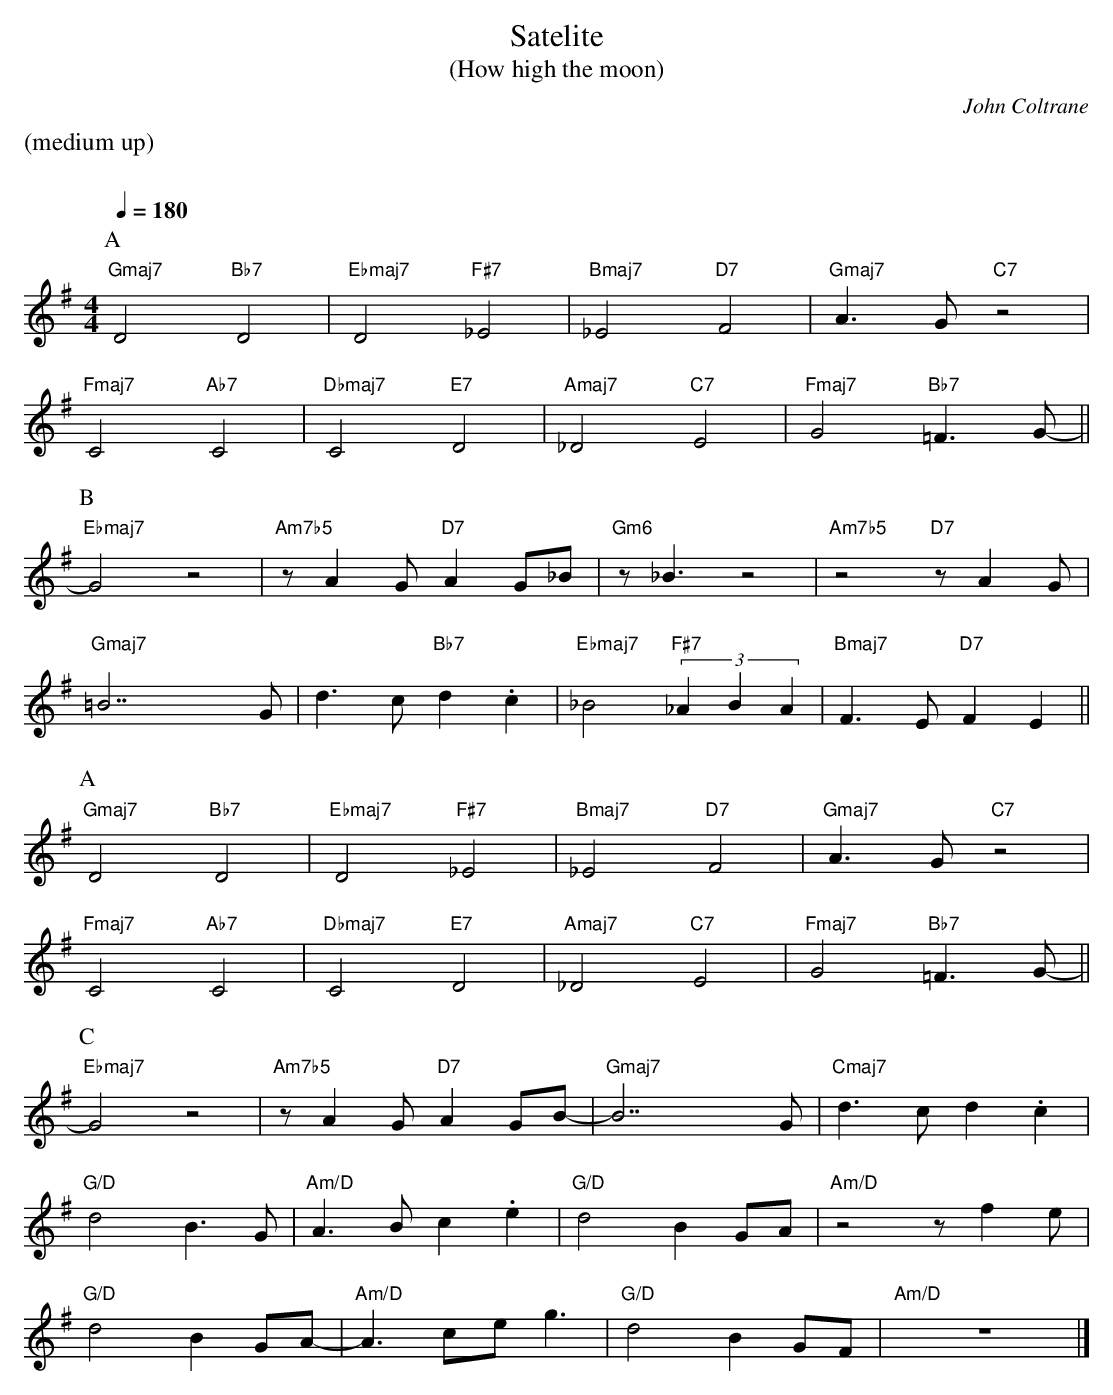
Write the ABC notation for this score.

X:1
T: Satelite
T: (How high the moon)
M:4/4
L:1/4
C:John Coltrane
Q:1/4=180
%%staves (chords melody)
K:G
%%text (medium up)
%%vskip 20
P: A
V:chords
"Gmaj7"x2 "Bb7"x2 | "Ebmaj7"x2 "F#7"x2 | "Bmaj7"x2 "D7"x2 | "Gmaj7"x2 "C7"x2 |
"Fmaj7"x2 "Ab7"x2 | "Dbmaj7"x2 "E7"x2 | "Amaj7"x2 "C7"x2 | "Fmaj7"x2 "Bb7"x2 ||
V:melody
D2D2 | D2_E2 | _E2F2 | A>Gz2 |
C2C2 | C2D2 | _D2E2 | G2=F>G- |
P: B
V:chords
"Ebmaj7"x2 x2 | "Am7b5"x2 "D7"x2 | "Gm6"x2 x2 | "Am7b5"x2 "D7"x2 |
"Gmaj7"x2 x2 | x2 "Bb7"x2 | "Ebmaj7"x2 "F#7"x2 | "Bmaj7"x2 "D7"x2 ||
V:melody
G2z2 | z/AG/ AG/_B/ | z<_Bz2 | z2z/AG/ |
=B2>>G2 | d>cd.c | _B2 (3_ABA | F>EFE ||
P: A
V:chords
"Gmaj7"x2 "Bb7"x2 | "Ebmaj7"x2 "F#7"x2 | "Bmaj7"x2 "D7"x2 | "Gmaj7"x2 "C7"x2 |
"Fmaj7"x2 "Ab7"x2 | "Dbmaj7"x2 "E7"x2 | "Amaj7"x2 "C7"x2 | "Fmaj7"x2 "Bb7"x2 ||
V:melody
D2D2 | D2_E2 | _E2F2 | A>Gz2 |
C2C2 | C2D2 | _D2E2 | G2=F>G- |
P: C
V:chords
"Ebmaj7"x2 x2 | "Am7b5"x2 "D7"x2 | "Gmaj7"x2 x2 | "Cmaj7"x2 x2 |
"G/D"x2 x2 | "Am/D"x2 x2 | "G/D"x2 x2 | "Am/D"x2 x2 |
"G/D"x2 x2 | "Am/D"x2 x2 | "G/D"x2 x2 | "Am/D"x2 x2 |]
V:melody
G2z2 | z/AG/ AG/B/- | B2>>G2 | d>cd.c |
d2B>G | A>Bc.e | d2BG/A/ | z2z/fe/ |
d2BG/A/- | A>ce<g | d2BG/F/ | z4 |]
